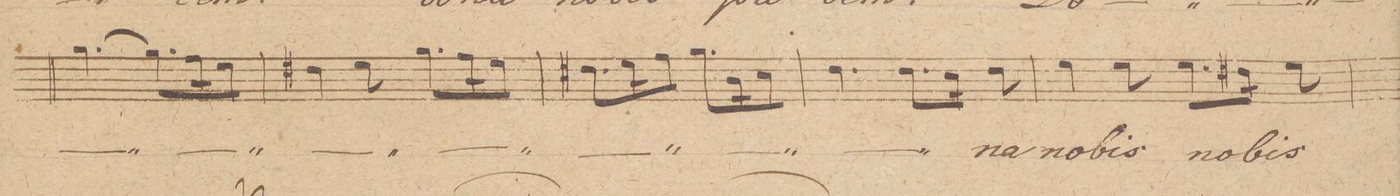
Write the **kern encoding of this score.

**kern	**text	**dynam
*I"Tenore 1mo	*	*
*clefC4	*	*
*k[]	*	*
*M6/8	*	*
[4.f\	.	.
8.f\L]	.	.
16e\K	.	.
8d\J	.	.
=53	=53	=53
4c#X\	.	.
8d\	.	.
8.f\L	.	.
16e\K	.	.
8d\J	.	.
=54	=54	=54
8.c#X\L	.	.
16d\K	.	.
8e\J	.	.
8.f\L	.	.
16A\K	.	.
8B\J	.	.
=55	=55	=55
4.c\	.	.
8.c\L	.	.
16B\Jk	.	.
8c\	-na	.
=56	=56	=56
4d\	no-	.
8d\	-bis	.
8.d\L	no-	.
16c#X\Jk	.	.
8d\	-bis	.
=57	=57	=57
*-	*-	*-
